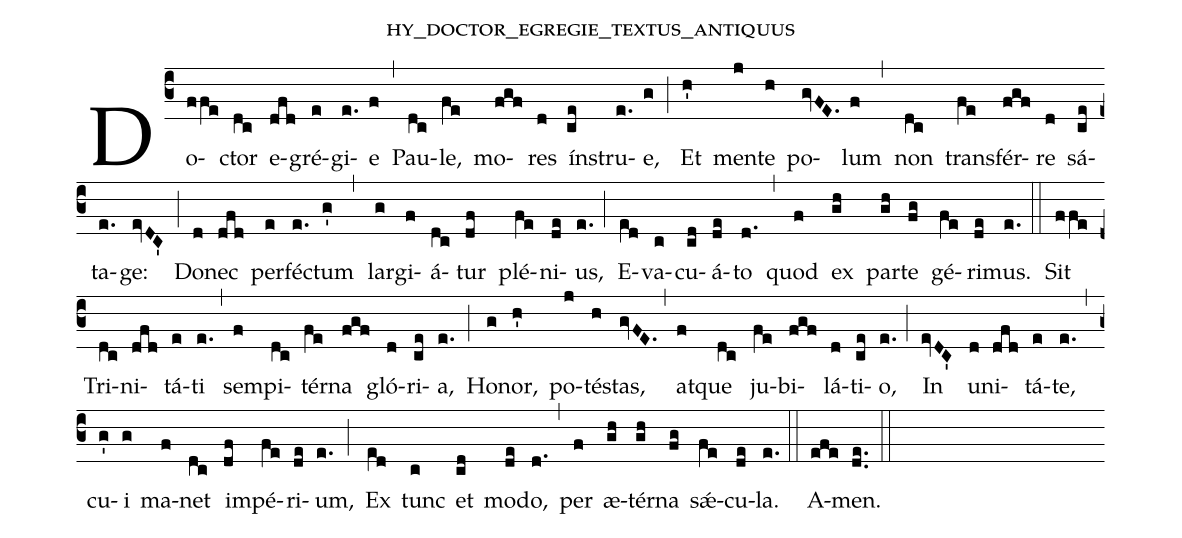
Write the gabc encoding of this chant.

name: hy_doctor_egregie_textus_antiquus;
%%
Do(ffe)ctor(dc) e(dfd)gré(e)gi(e.)e(f) (,) Pau(dc)le,(fe) mo(fgf)res(d) ín(ce)stru(e.)e,(g) (;)
Et(h') men(j)te(h) po(gvFE.)lum(f) (,) non(dc) tran(fe)sfér(fgf)re(d) sá(ce)ta(e.)ge:(evDC') (;)
Do(d)nec(dfd) per(e)fé(e.)ctum(g') (,) lar(g)gi(f)á(dc)tur(df) plé(fe)ni(de)us,(e.) (;)
E(e[ll:1]d)va(c)cu(cd)á(de)to(d.) (,) quod(f) ex(gh) par(gh)te(fg) gé(fe)ri(de)mus.(e.) (::)

Sit(ffe) Tri(dc)ni(dfd)tá(e)ti(e.) (,) sem(f)pi(dc)tér(fe)na(fgf) gló(d)ri(ce)a,(e.) (;)
Ho(g)nor,(h') po(j)té(h)stas,(gvFE.) (,) at(f)que(dc) ju(fe)bi(fgf)lá(d)ti(ce)o,(e.) (;)
In(evDC') u(d)ni(dfd)tá(e)te,(e.) (,) cu(g')i(g) ma(f)net(dc) im(df)pé(fe)ri(de)um,(e.) (;)
Ex(e[ll:1]d) tunc(c) et(cd) mo(de)do,(d.) (,) per(f) æ(gh)tér(gh)na(fg) sǽ(fe)cu(de)la.(e.) (::)
A(efe)men.(de..) (::)
